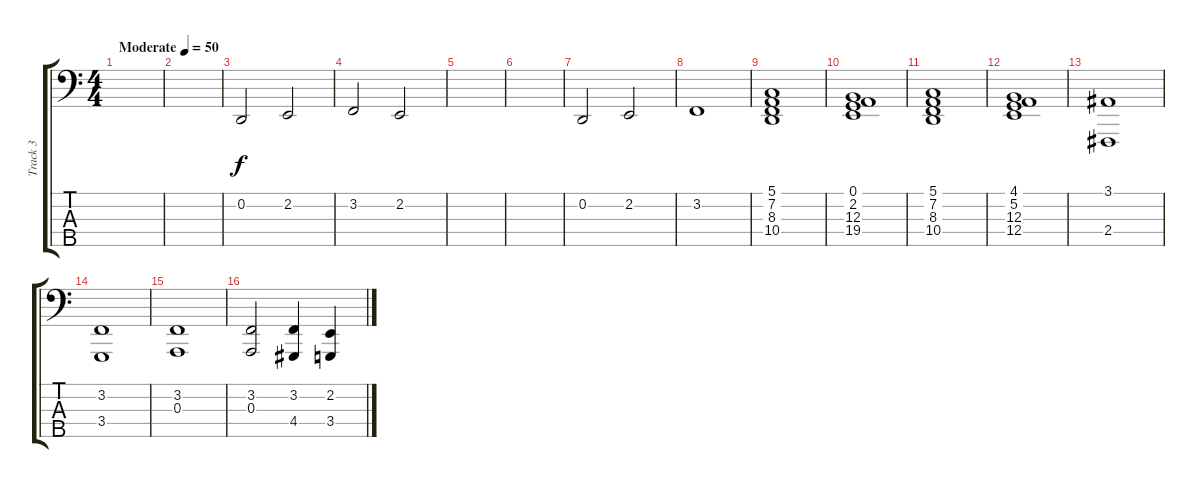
\track ("Track 3" "Track 3") {instrument acousticgrandpiano}
\staff {score tabs}
\tuning (G2 D2 A1 E1 B0) {hide}
\ts (4 4)
\tempo (50 "Moderate")
\tempo 65
\tempo (50 "Moderate")
\clef f4
\ks c
|
|
0.2.2 2.2.2 |
3.2.2 2.2.2 |
|
|
0.2.2 2.2.2 |
3.2.1 |
(5.1 7.2 8.3 10.4).1 |
(0.1 2.2 12.3 19.4).1 |
(5.1 7.2 8.3 10.4).1 |
(4.1 5.2 12.3 12.4).1 |
(3.1 2.4).1 |
(3.2 3.4).1 |
(3.2 0.3).1 |
(3.2 0.3).2 (3.2 4.4).4 (2.2 3.4).4
